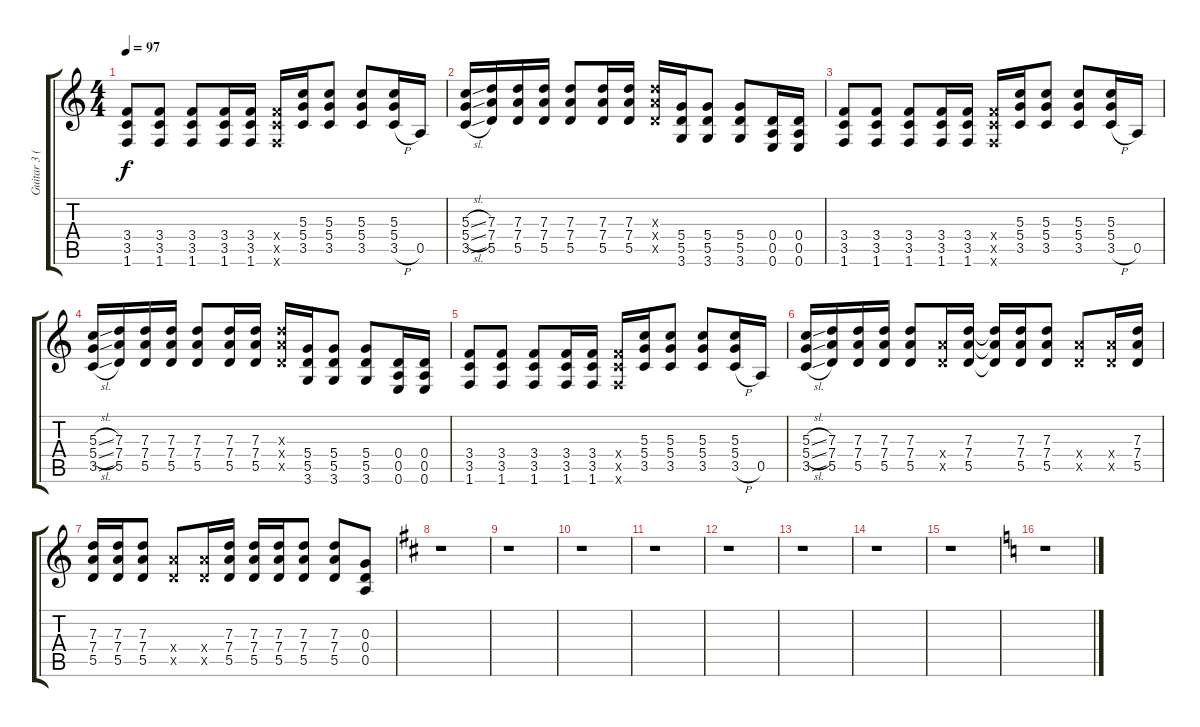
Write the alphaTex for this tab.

\track ("Guitar 3 (dist.)" "Guitar 3 (") {instrument distortionguitar}
\staff {score tabs}
\tuning (E4 B3 G3 D3 A2 E2) {hide}
\ts (4 4)
\tempo 97
\clef g2
\ks aminor
(3.4 3.5 1.6).8{dy f} (3.4 3.5 1.6).8 (3.4 3.5 1.6).8 (3.4 3.5 1.6).16 (3.4 3.5 1.6).16 (3.4{x} 3.5{x} 1.6{x}).16 (5.3 5.4 3.5).16 (5.3 5.4 3.5).8 (5.3 5.4 3.5).8 (5.3 5.4 3.5{h}).16 0.5.16 |
(5.3{sl} 5.4{sl} 3.5{sl}).16 (7.3 7.4 5.5).16 (7.3 7.4 5.5).16 (7.3 7.4 5.5).16 (7.3 7.4 5.5).8 (7.3 7.4 5.5).16 (7.3 7.4 5.5).16 (7.3{x} 7.4{x} 5.5{x}).16 (5.4 5.5 3.6).16 (5.4 5.5 3.6).8 (5.4 5.5 3.6).8 (0.4 0.5 0.6).16 (0.4 0.5 0.6).16 |
(3.4 3.5 1.6).8 (3.4 3.5 1.6).8 (3.4 3.5 1.6).8 (3.4 3.5 1.6).16 (3.4 3.5 1.6).16 (3.4{x} 3.5{x} 1.6{x}).16 (5.3 5.4 3.5).16 (5.3 5.4 3.5).8 (5.3 5.4 3.5).8 (5.3 5.4 3.5{h}).16 0.5.16 |
(5.3{sl} 5.4{sl} 3.5{sl}).16 (7.3 7.4 5.5).16 (7.3 7.4 5.5).16 (7.3 7.4 5.5).16 (7.3 7.4 5.5).8 (7.3 7.4 5.5).16 (7.3 7.4 5.5).16 (7.3{x} 7.4{x} 5.5{x}).16 (5.4 5.5 3.6).16 (5.4 5.5 3.6).8 (5.4 5.5 3.6).8 (0.4 0.5 0.6).16 (0.4 0.5 0.6).16 |
(3.4 3.5 1.6).8 (3.4 3.5 1.6).8 (3.4 3.5 1.6).8 (3.4 3.5 1.6).16 (3.4 3.5 1.6).16 (3.4{x} 3.5{x} 1.6{x}).16 (5.3 5.4 3.5).16 (5.3 5.4 3.5).8 (5.3 5.4 3.5).8 (5.3 5.4 3.5{h}).16 0.5.16 |
(5.3{sl} 5.4{sl} 3.5{sl}).16 (7.3 7.4 5.5).16 (7.3 7.4 5.5).16 (7.3 7.4 5.5).16 (7.3 7.4 5.5).8 (7.4{x} 5.5{x}).16 (7.3 7.4 5.5).16 (7.3{t} 7.4{t} 5.5{t}).16 (7.3 7.4 5.5).16 (7.3 7.4 5.5).8 (7.4{x} 5.5{x}).8 (7.4{x} 5.5{x}).16 (7.3 7.4 5.5).16 |
(7.3 7.4 5.5).16 (7.3 7.4 5.5).16 (7.3 7.4 5.5).8 (7.4{x} 5.5{x}).8 (7.4{x} 5.5{x}).16 (7.3 7.4 5.5).16 (7.3 7.4 5.5).16 (7.3 7.4 5.5).16 (7.3 7.4 5.5).8 (7.3 7.4 5.5).8 (0.3 0.4 0.5).8 |
\ks bminor
r.1 |
r.1 |
r.1 |
r.1 |
r.1 |
r.1 |
r.1 |
r.1 |
\ks aminor
r.1
